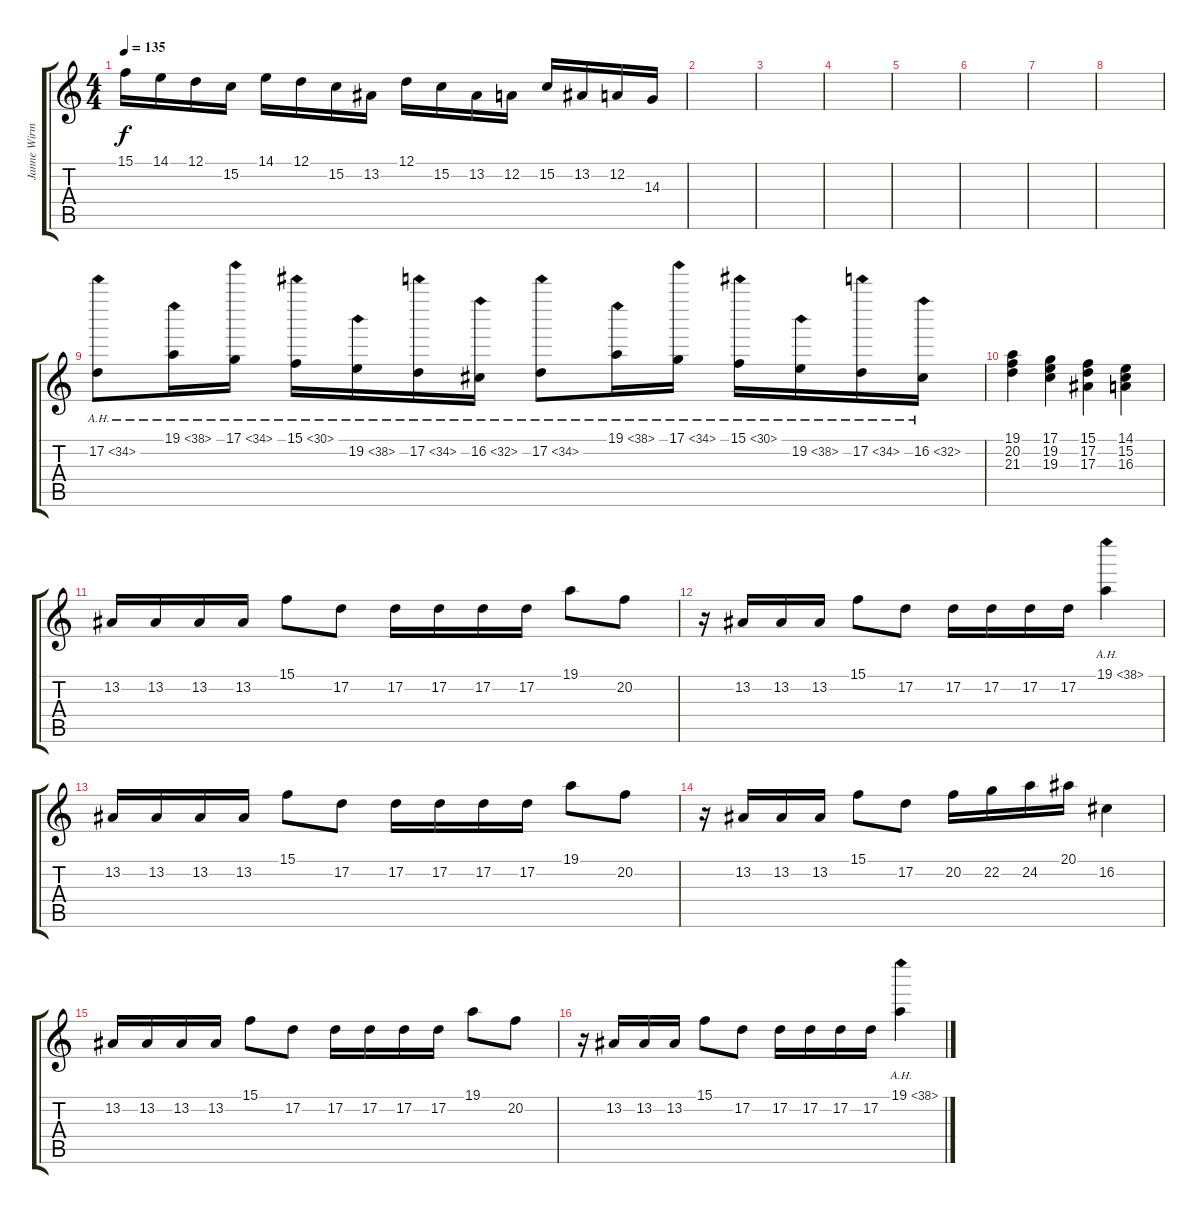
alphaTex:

\track ("Janne Wirman" "Janne Wirm") {instrument stringensemble1}
\staff {score tabs}
\tuning (D4 A3 F3 C3 G2 D2) {hide}
\ts (4 4)
\tempo 135
\clef g2
\ks c
15.1.16{dy f} 14.1.16 12.1.16 15.2.16 14.1.16 12.1.16 15.2.16 13.2.16 12.1.16 15.2.16 13.2.16 12.2.16 15.2.16 13.2.16 12.2.16 14.3.16 |
|
|
|
|
|
|
|
17.2{ah 17}.8 19.1{ah 19}.16 17.1{ah 17}.16 15.1{ah 15}.16 19.2{ah 19}.16 17.2{ah 17}.16 16.2{ah 16}.16 17.2{ah 17}.8 19.1{ah 19}.16 17.1{ah 17}.16 15.1{ah 15}.16 19.2{ah 19}.16 17.2{ah 17}.16 16.2{ah 16}.16 |
(19.1 20.2 21.3).4 (17.1 19.2 19.3).4 (15.1 17.2 17.3).4 (14.1 15.2 16.3).4 |
13.2.16 13.2.16 13.2.16 13.2.16 15.1.8 17.2.8 17.2.16 17.2.16 17.2.16 17.2.16 19.1.8 20.2.8 |
r.16 13.2.16 13.2.16 13.2.16 15.1.8 17.2.8 17.2.16 17.2.16 17.2.16 17.2.16 19.1{ah 19}.4 |
13.2.16 13.2.16 13.2.16 13.2.16 15.1.8 17.2.8 17.2.16 17.2.16 17.2.16 17.2.16 19.1.8 20.2.8 |
r.16 13.2.16 13.2.16 13.2.16 15.1.8 17.2.8 20.2.16 22.2.16 24.2.16 20.1.16 16.2.4 |
13.2.16 13.2.16 13.2.16 13.2.16 15.1.8 17.2.8 17.2.16 17.2.16 17.2.16 17.2.16 19.1.8 20.2.8 |
r.16 13.2.16 13.2.16 13.2.16 15.1.8 17.2.8 17.2.16 17.2.16 17.2.16 17.2.16 19.1{ah 19}.4
